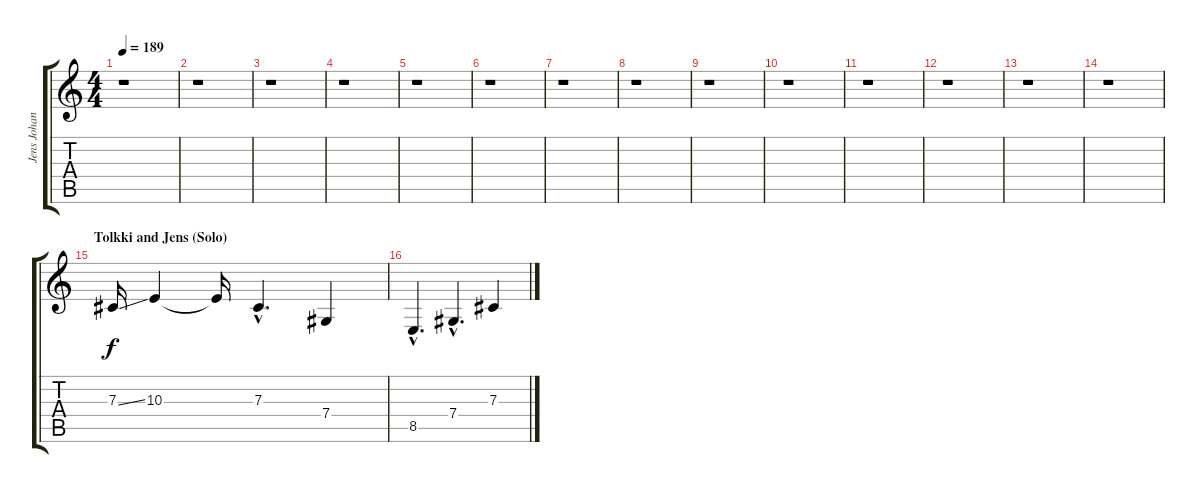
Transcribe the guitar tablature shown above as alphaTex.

\track ("Jens Johansson" "Jens Johan") {instrument harpsichord}
\staff {score tabs}
\tuning (Eb4 Bb3 Gb3 Db3 Ab2 Eb2) {hide}
\ts (4 4)
\tempo 189
\clef g2
\ks c
r.1{dy f} |
r.1 |
r.1 |
r.1 |
r.1 |
r.1 |
r.1 |
r.1 |
r.1 |
r.1 |
r.1 |
r.1 |
r.1 |
r.1 |
\section ("" "Tolkki and Jens (Solo)")
7.3{ss}.16 10.3.4 10.3{t}.16 7.3{hac}.4{d} 7.4.4 |
8.5{hac}.4{d} 7.4{hac}.4{d} 7.3.4
